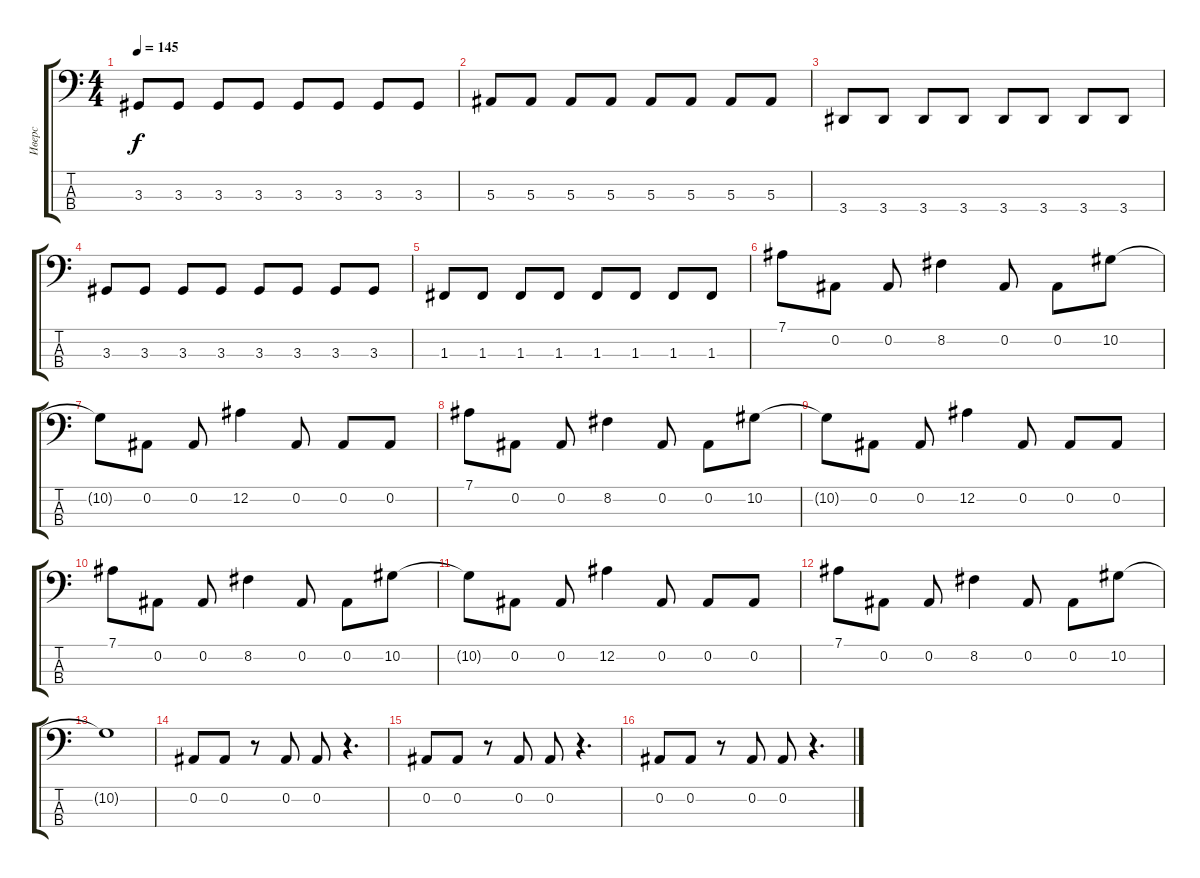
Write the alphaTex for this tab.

\track ("Иверс" "Иверс") {instrument acousticbass}
\staff {score tabs}
\tuning (Eb2 Bb1 F1 C1) {hide}
\ts (4 4)
\tempo 145
\clef f4
\ks c
3.3.8{dy f} 3.3.8 3.3.8 3.3.8 3.3.8 3.3.8 3.3.8 3.3.8 |
5.3.8 5.3.8 5.3.8 5.3.8 5.3.8 5.3.8 5.3.8 5.3.8 |
3.4.8 3.4.8 3.4.8 3.4.8 3.4.8 3.4.8 3.4.8 3.4.8 |
3.3.8 3.3.8 3.3.8 3.3.8 3.3.8 3.3.8 3.3.8 3.3.8 |
1.3.8 1.3.8 1.3.8 1.3.8 1.3.8 1.3.8 1.3.8 1.3.8 |
7.1.8 0.2.8 0.2.8 8.2.4 0.2.8 0.2.8 10.2.8 |
10.2{t}.8 0.2.8 0.2.8 12.2.4 0.2.8 0.2.8 0.2.8 |
7.1.8 0.2.8 0.2.8 8.2.4 0.2.8 0.2.8 10.2.8 |
10.2{t}.8 0.2.8 0.2.8 12.2.4 0.2.8 0.2.8 0.2.8 |
7.1.8 0.2.8 0.2.8 8.2.4 0.2.8 0.2.8 10.2.8 |
10.2{t}.8 0.2.8 0.2.8 12.2.4 0.2.8 0.2.8 0.2.8 |
7.1.8 0.2.8 0.2.8 8.2.4 0.2.8 0.2.8 10.2.8 |
10.2{t}.1 |
0.2.8 0.2.8 r.8 0.2.8 0.2.8 r.4{d} |
0.2.8 0.2.8 r.8 0.2.8 0.2.8 r.4{d} |
0.2.8 0.2.8 r.8 0.2.8 0.2.8 r.4{d}
